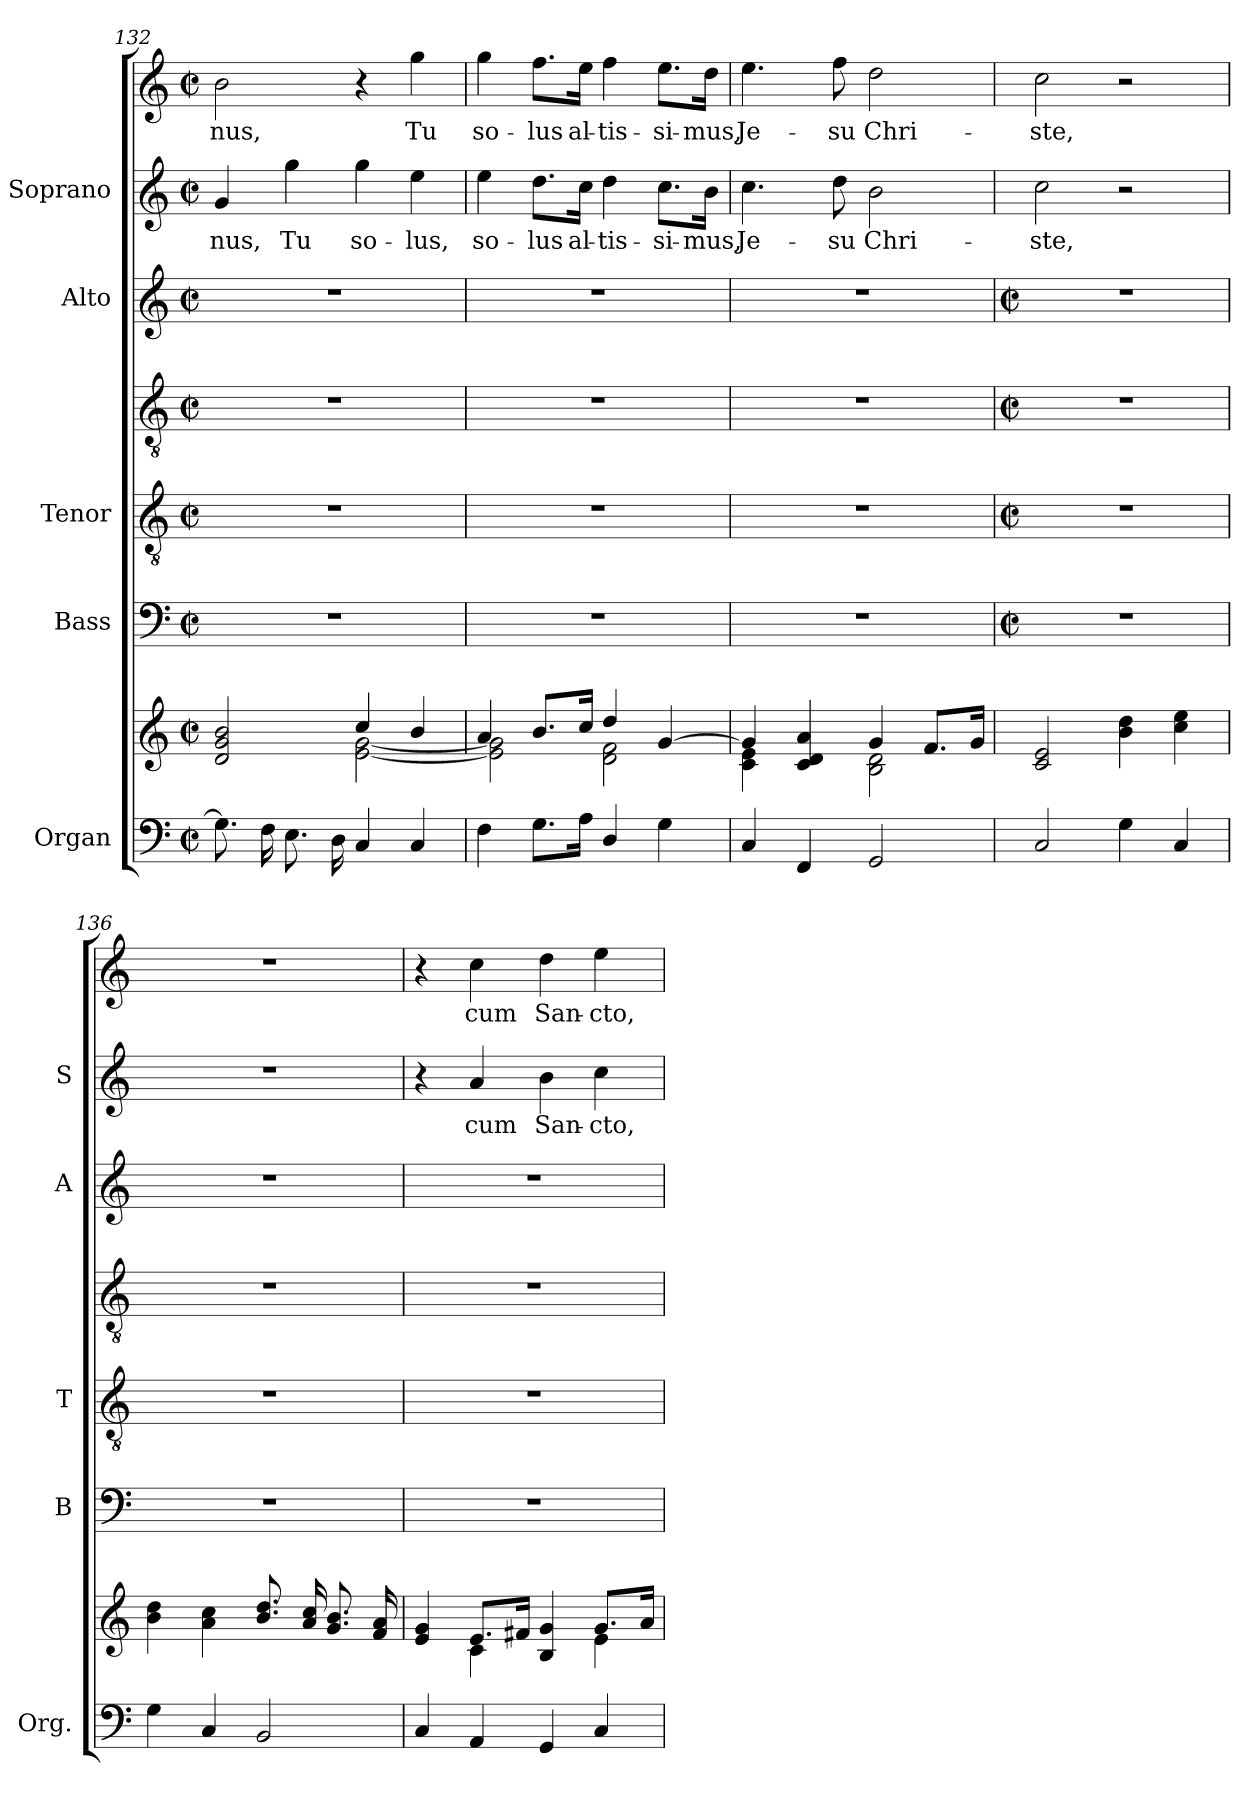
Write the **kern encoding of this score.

**kern	**kern	**kern	**kern	**kern	**kern	**kern	**text	**kern	**text
*part5	*part5	*part4	*part3	*part3	*part2	*part1	*part1	*part1	*part1
*staff8	*staff7	*staff6	*staff5	*staff4	*staff3	*staff2	*staff2	*staff1	*staff1
*I"Organ	*	*I"Bass	*I"Tenor	*	*I"Alto	*I"Soprano	*	*	*
*I'Org.	*	*I'B	*I'T	*	*I'A	*I'S	*	*	*
*clefF4	*clefG2	*clefF4	*clefGv2	*clefGv2	*clefG2	*clefG2	*	*clefG2	*
*k[]	*k[]	*k[]	*k[]	*k[]	*k[]	*k[]	*	*k[]	*
*C:	*C:	*C:	*C:	*C:	*C:	*C:	*	*C:	*
*M2/2	*M2/2	*M2/2	*M2/2	*M2/2	*M2/2	*M2/2	*	*M2/2	*
*met(c|)	*met(c|)	*met(c|)	*met(c|)	*met(c|)	*met(c|)	*met(c|)	*	*met(c|)	*
=132	=132	=132	=132	=132	=132	=132	=132	=132	=132
*	*^	*	*	*	*	*	*	*	*
!	!	!	!	!	!	!	!	!LO:LY:b	!	!LO:LY:b
8.GL]	2d/ 2g/ 2b/	2ryy	1r	1r	1r	1r	4g	nus,	2b	-nus,
16FL	.	.	.	.	.	.	.	.	.	.
!	!	!	!	!	!	!	!	!LO:LY:b	!	!
8.E	.	.	.	.	.	.	4gg	Tu	.	.
16DJ	.	.	.	.	.	.	.	.	.	.
!	!	!	!	!	!	!	!	!LO:LY:b	!	!
4C	4cc/	[2e\ [2g\	.	.	.	.	4gg	so-	4r	.
!	!	!	!	!	!	!	!	!LO:LY:b	!	!LO:LY:b
4C	4b/	.	.	.	.	.	4ee	-lus,	4gg	Tu
=133	=133	=133	=133	=133	=133	=133	=133	=133	=133	=133
!	!	!	!	!	!	!	!	!LO:LY:b	!	!LO:LY:b
4F	4a/	2e\] 2g\]	1r	1r	1r	1r	4ee	so-	4gg	so-
!	!	!	!	!	!	!	!	!LO:LY:b	!	!LO:LY:b
8.GL	8.b/L	.	.	.	.	.	8.dd\L	-lus	8.ff\L	-lus
!	!	!	!	!	!	!	!	!LO:LY:b	!	!LO:LY:b
16AJ	16cc/J	.	.	.	.	.	16cc\Jk	al-	16ee\Jk	al-
!	!	!	!	!	!	!	!	!LO:LY:b	!	!LO:LY:b
4D/	4dd/	2d\ 2f\	.	.	.	.	4dd	-tis-	4ff	-tis-
!	!	!	!	!	!	!	!	!LO:LY:b	!	!LO:LY:b
4G	[4g/	.	.	.	.	.	8.cc\L	-si-	8.ee\L	-si-
!	!	!	!	!	!	!	!	!LO:LY:b	!	!LO:LY:b
.	.	.	.	.	.	.	16b\Jk	-mus,	16dd\Jk	-mus,
=134	=134	=134	=134	=134	=134	=134	=134	=134	=134	=134
!	!	!	!	!	!	!	!	!LO:LY:b	!	!LO:LY:b
4C	4g/]	4c\ 4e\	1r	1r	1r	1r	4.cc	-Je-	4.ee	Je-
4FF	4c/ 4d/ 4a/	4ryy	.	.	.	.	.	.	.	.
!	!	!	!	!	!	!	!	!LO:LY:b	!	!LO:LY:b
.	.	.	.	.	.	.	8dd	-su	8ff	-su
!	!	!	!	!	!	!	!	!LO:LY:b	!	!LO:LY:b
2GG	4g/	2B\ 2d\	.	.	.	.	2b	Chri-	2dd	Chri-
.	8.f/L	.	.	.	.	.	.	.	.	.
.	16g/J	.	.	.	.	.	.	.	.	.
!!LO:LB:g=z
=135	=135	=135	=135	=135	=135	=135	=135	=135	=135	=135
*	*	*	*M2/2	*M2/2	*M2/2	*M2/2	*	*	*	*
*	*	*	*met(c|)	*met(c|)	*met(c|)	*met(c|)	*	*	*	*
!	!	!	!	!	!	!	!	!LO:LY:b	!	!LO:LY:b
2C	2c/ 2e/	2ryy	1r	1r	1r	1r	2cc	ste,	2cc	-ste,
4G	4b\ 4dd\	2ryy	.	.	.	.	2r	.	2r	.
4C	4cc\ 4ee\	.	.	.	.	.	.	.	.	.
=136	=136	=136	=136	=136	=136	=136	=136	=136	=136	=136
4G	4b\ 4dd\	2ryy	1r	1r	1r	1r	1r	.	1r	.
4C	4a\ 4cc\	.	.	.	.	.	.	.	.	.
2BB	8.b/ 8.dd/L	2ryy	.	.	.	.	.	.	.	.
.	16a/ 16cc/L	.	.	.	.	.	.	.	.	.
.	8.g/ 8.b/	.	.	.	.	.	.	.	.	.
.	16f/ 16a/J	.	.	.	.	.	.	.	.	.
=137	=137	=137	=137	=137	=137	=137	=137	=137	=137	=137
4C	4e/ 4g/	4ryy	1r	1r	1r	1r	4r	.	4r	.
!	!	!	!	!	!	!	!	!LO:LY:b	!	!LO:LY:b
4AA	8.e/L	4c\	.	.	.	.	4a	cum	4cc	cum
.	16f#X/J	.	.	.	.	.	.	.	.	.
!	!	!	!	!	!	!	!	!LO:LY:b	!	!LO:LY:b
4GG	4B/ 4g/	4ryy	.	.	.	.	4b	San-	4dd	San-
!	!	!	!	!	!	!	!	!LO:LY:b	!	!LO:LY:b
4C	8.g/L	4e\	.	.	.	.	4cc	-cto,	4ee	-cto,
.	16a/J	.	.	.	.	.	.	.	.	.
*	*v	*v	*	*	*	*	*	*	*	*
=	=	=	=	=	=	=	=	=	=
*-	*-	*-	*-	*-	*-	*-	*-	*-	*-
